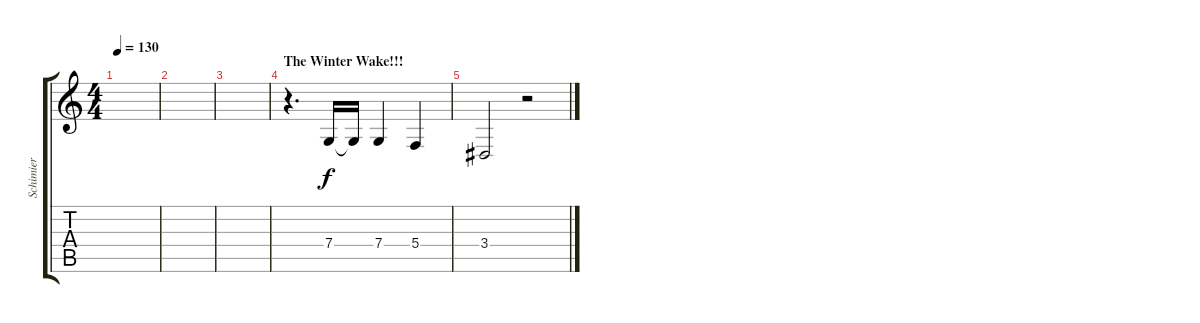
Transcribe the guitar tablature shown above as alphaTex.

\track ("Schimier" "Schimier") {instrument brasssection}
\staff {score tabs}
\tuning (D4 A3 F3 C3 G2 D2) {hide}
\ts (4 4)
\tempo 130
\clef g2
\ks c
|
|
|
\section ("" "The Winter Wake!!!")
r.4{d} 7.4.16 7.4{t}.16 7.4.4 5.4.4 |
3.4.2 r.2
